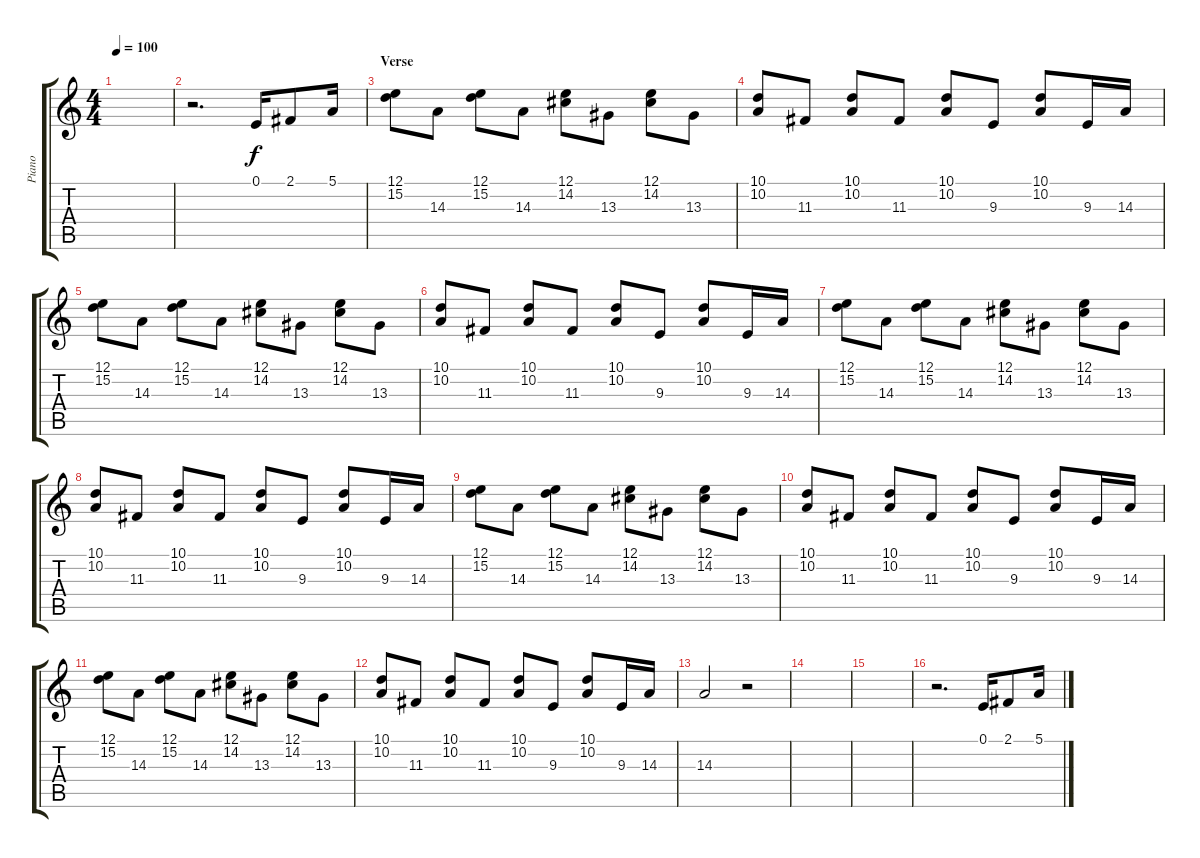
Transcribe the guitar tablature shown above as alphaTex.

\track ("Piano" "Piano") {instrument acousticgrandpiano}
\staff {score tabs}
\tuning (E4 B3 G3 D3 A2 E2) {hide}
\ts (4 4)
\tempo 100
\clef g2
\ks c
|
r.2{d} 0.1.16 2.1.8 5.1.16 |
\section ("" "Verse")
(12.1 15.2).8 14.3.8 (12.1 15.2).8 14.3.8 (12.1 14.2).8 13.3.8 (12.1 14.2).8 13.3.8 |
(10.1 10.2).8 11.3.8 (10.1 10.2).8 11.3.8 (10.1 10.2).8 9.3.8 (10.1 10.2).8 9.3.16 14.3.16 |
(12.1 15.2).8 14.3.8 (12.1 15.2).8 14.3.8 (12.1 14.2).8 13.3.8 (12.1 14.2).8 13.3.8 |
(10.1 10.2).8 11.3.8 (10.1 10.2).8 11.3.8 (10.1 10.2).8 9.3.8 (10.1 10.2).8 9.3.16 14.3.16 |
(12.1 15.2).8 14.3.8 (12.1 15.2).8 14.3.8 (12.1 14.2).8 13.3.8 (12.1 14.2).8 13.3.8 |
(10.1 10.2).8 11.3.8 (10.1 10.2).8 11.3.8 (10.1 10.2).8 9.3.8 (10.1 10.2).8 9.3.16 14.3.16 |
(12.1 15.2).8 14.3.8 (12.1 15.2).8 14.3.8 (12.1 14.2).8 13.3.8 (12.1 14.2).8 13.3.8 |
(10.1 10.2).8 11.3.8 (10.1 10.2).8 11.3.8 (10.1 10.2).8 9.3.8 (10.1 10.2).8 9.3.16 14.3.16 |
(12.1 15.2).8 14.3.8 (12.1 15.2).8 14.3.8 (12.1 14.2).8 13.3.8 (12.1 14.2).8 13.3.8 |
(10.1 10.2).8 11.3.8 (10.1 10.2).8 11.3.8 (10.1 10.2).8 9.3.8 (10.1 10.2).8 9.3.16 14.3.16 |
14.3.2 r.2 |
|
|
r.2{d} 0.1.16 2.1.8 5.1.16
